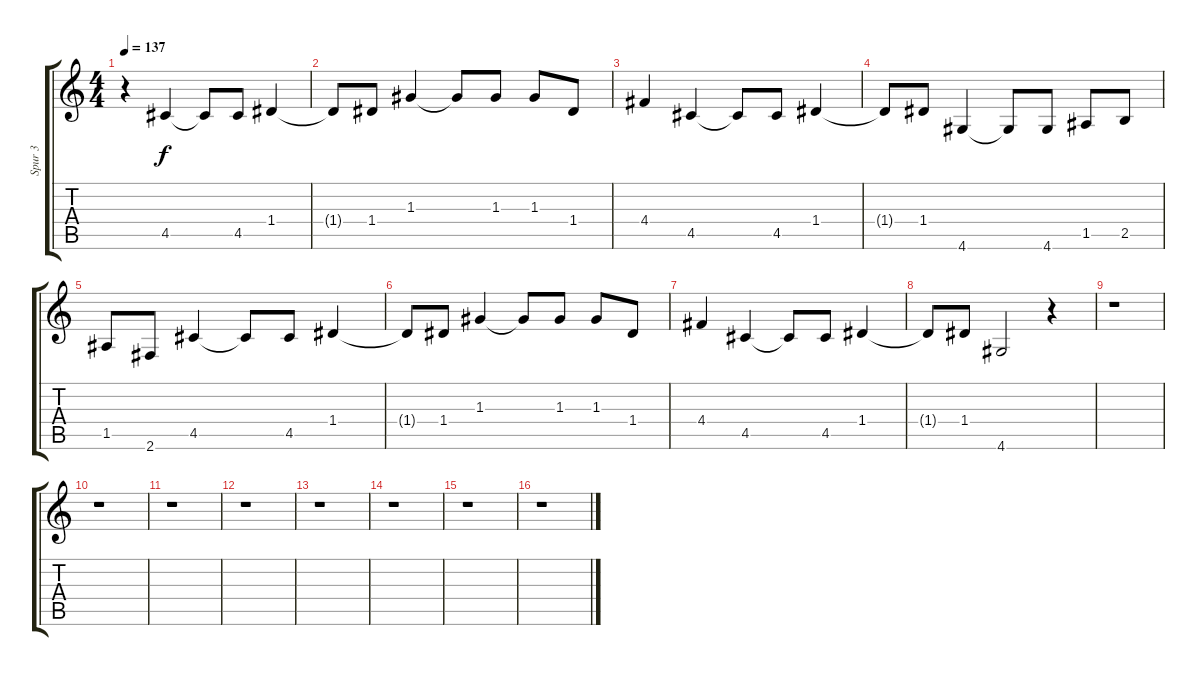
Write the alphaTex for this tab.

\track ("Spur 3" "Spur 3") {instrument acousticbass}
\staff {score tabs}
\tuning (E4 B3 G3 D3 A2 E2) {hide}
\ts (4 4)
\tempo 137
\clef g2
\ks c
r.4{dy f} 4.5.4 4.5{t}.8 4.5.8 1.4.4 |
1.4{t}.8 1.4.8 1.3.4 1.3{t}.8 1.3.8 1.3.8 1.4.8 |
4.4.4 4.5.4 4.5{t}.8 4.5.8 1.4.4 |
1.4{t}.8 1.4.8 4.6.4 4.6{t}.8 4.6.8 1.5.8 2.5.8 |
1.5.8 2.6.8 4.5.4 4.5{t}.8 4.5.8 1.4.4 |
1.4{t}.8 1.4.8 1.3.4 1.3{t}.8 1.3.8 1.3.8 1.4.8 |
4.4.4 4.5.4 4.5{t}.8 4.5.8 1.4.4 |
1.4{t}.8 1.4.8 4.6.2 r.4 |
r.1 |
r.1 |
r.1 |
r.1 |
r.1 |
r.1 |
r.1 |
r.1
